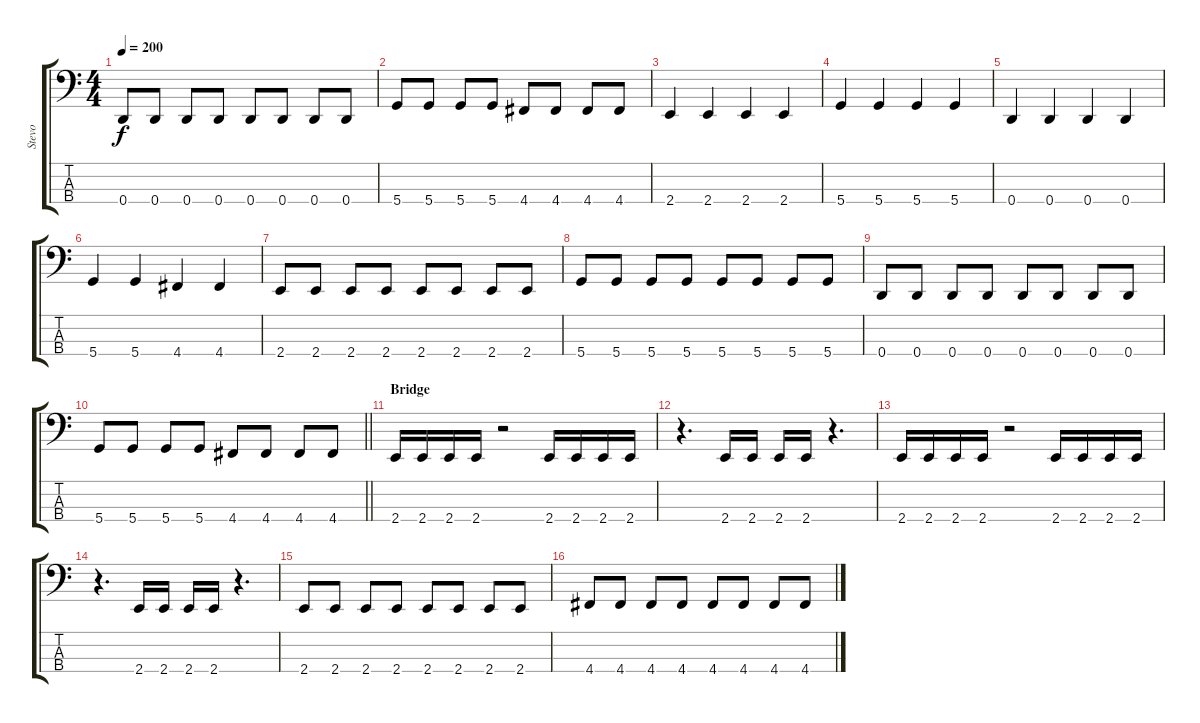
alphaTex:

\track ("Stevo" "Stevo") {instrument electricbasspick}
\staff {score tabs}
\tuning (G2 D2 A1 D1) {hide}
\ts (4 4)
\tempo 200
\clef f4
\ks c
0.4.8{dy f} 0.4.8 0.4.8 0.4.8 0.4.8 0.4.8 0.4.8 0.4.8 |
5.4.8 5.4.8 5.4.8 5.4.8 4.4.8 4.4.8 4.4.8 4.4.8 |
2.4.4 2.4.4 2.4.4 2.4.4 |
5.4.4 5.4.4 5.4.4 5.4.4 |
0.4.4 0.4.4 0.4.4 0.4.4 |
5.4.4 5.4.4 4.4.4 4.4.4 |
2.4.8 2.4.8 2.4.8 2.4.8 2.4.8 2.4.8 2.4.8 2.4.8 |
5.4.8 5.4.8 5.4.8 5.4.8 5.4.8 5.4.8 5.4.8 5.4.8 |
0.4.8 0.4.8 0.4.8 0.4.8 0.4.8 0.4.8 0.4.8 0.4.8 |
\barLineRight lightlight
5.4.8 5.4.8 5.4.8 5.4.8 4.4.8 4.4.8 4.4.8 4.4.8 |
\section ("" "Bridge")
2.4.16 2.4.16 2.4.16 2.4.16 r.2 2.4.16 2.4.16 2.4.16 2.4.16 |
r.4{d} 2.4.16 2.4.16 2.4.16 2.4.16 r.4{d} |
2.4.16 2.4.16 2.4.16 2.4.16 r.2 2.4.16 2.4.16 2.4.16 2.4.16 |
r.4{d} 2.4.16 2.4.16 2.4.16 2.4.16 r.4{d} |
2.4.8 2.4.8 2.4.8 2.4.8 2.4.8 2.4.8 2.4.8 2.4.8 |
4.4.8 4.4.8 4.4.8 4.4.8 4.4.8 4.4.8 4.4.8 4.4.8
